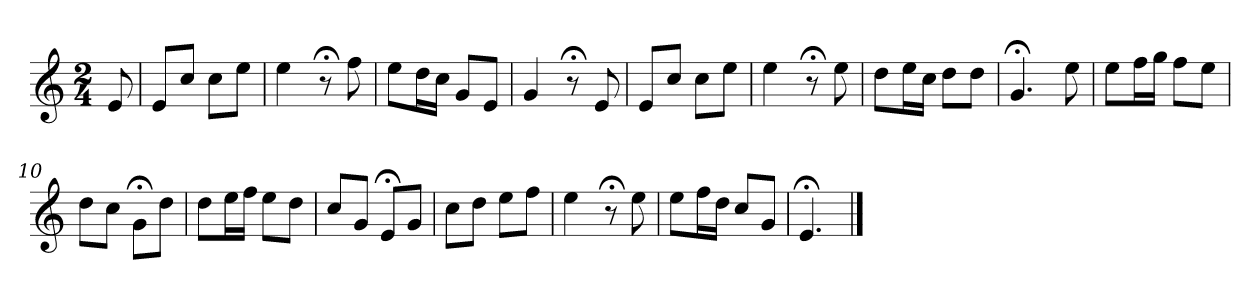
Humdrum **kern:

**kern
*part1
*staff1
*k[]
*C:
*M2/4
*MM120
=
8e
=1
8eL
8ccJ
8ccL
8eeJ
=2
4ee
8r;<
8ff
=3
8eeL
16ddL
16ccJJ
8gL
8eJ
=4
4g
8r;<
8e
=5
8eL
8ccJ
8ccL
8eeJ
=6
4ee
8r;<
8ee
=7
8ddL
16eeL
16ccJJ
8ddL
8ddJ
=8
4.g;<
8ee
=9
8eeL
16ffL
16ggJJ
8ffL
8eeJ
=10
8ddL
8ccJ
8g;<L
8ddJ
=11
8ddL
16eeL
16ffJJ
8eeL
8ddJ
=12
8ccL
8gJ
8e;<L
8gJ
=13
8ccL
8ddJ
8eeL
8ffJ
=14
4ee
8r;<
8ee
=15
8eeL
16ffL
16ddJJ
8ccL
8gJ
=16
4.e;<
==
*-
